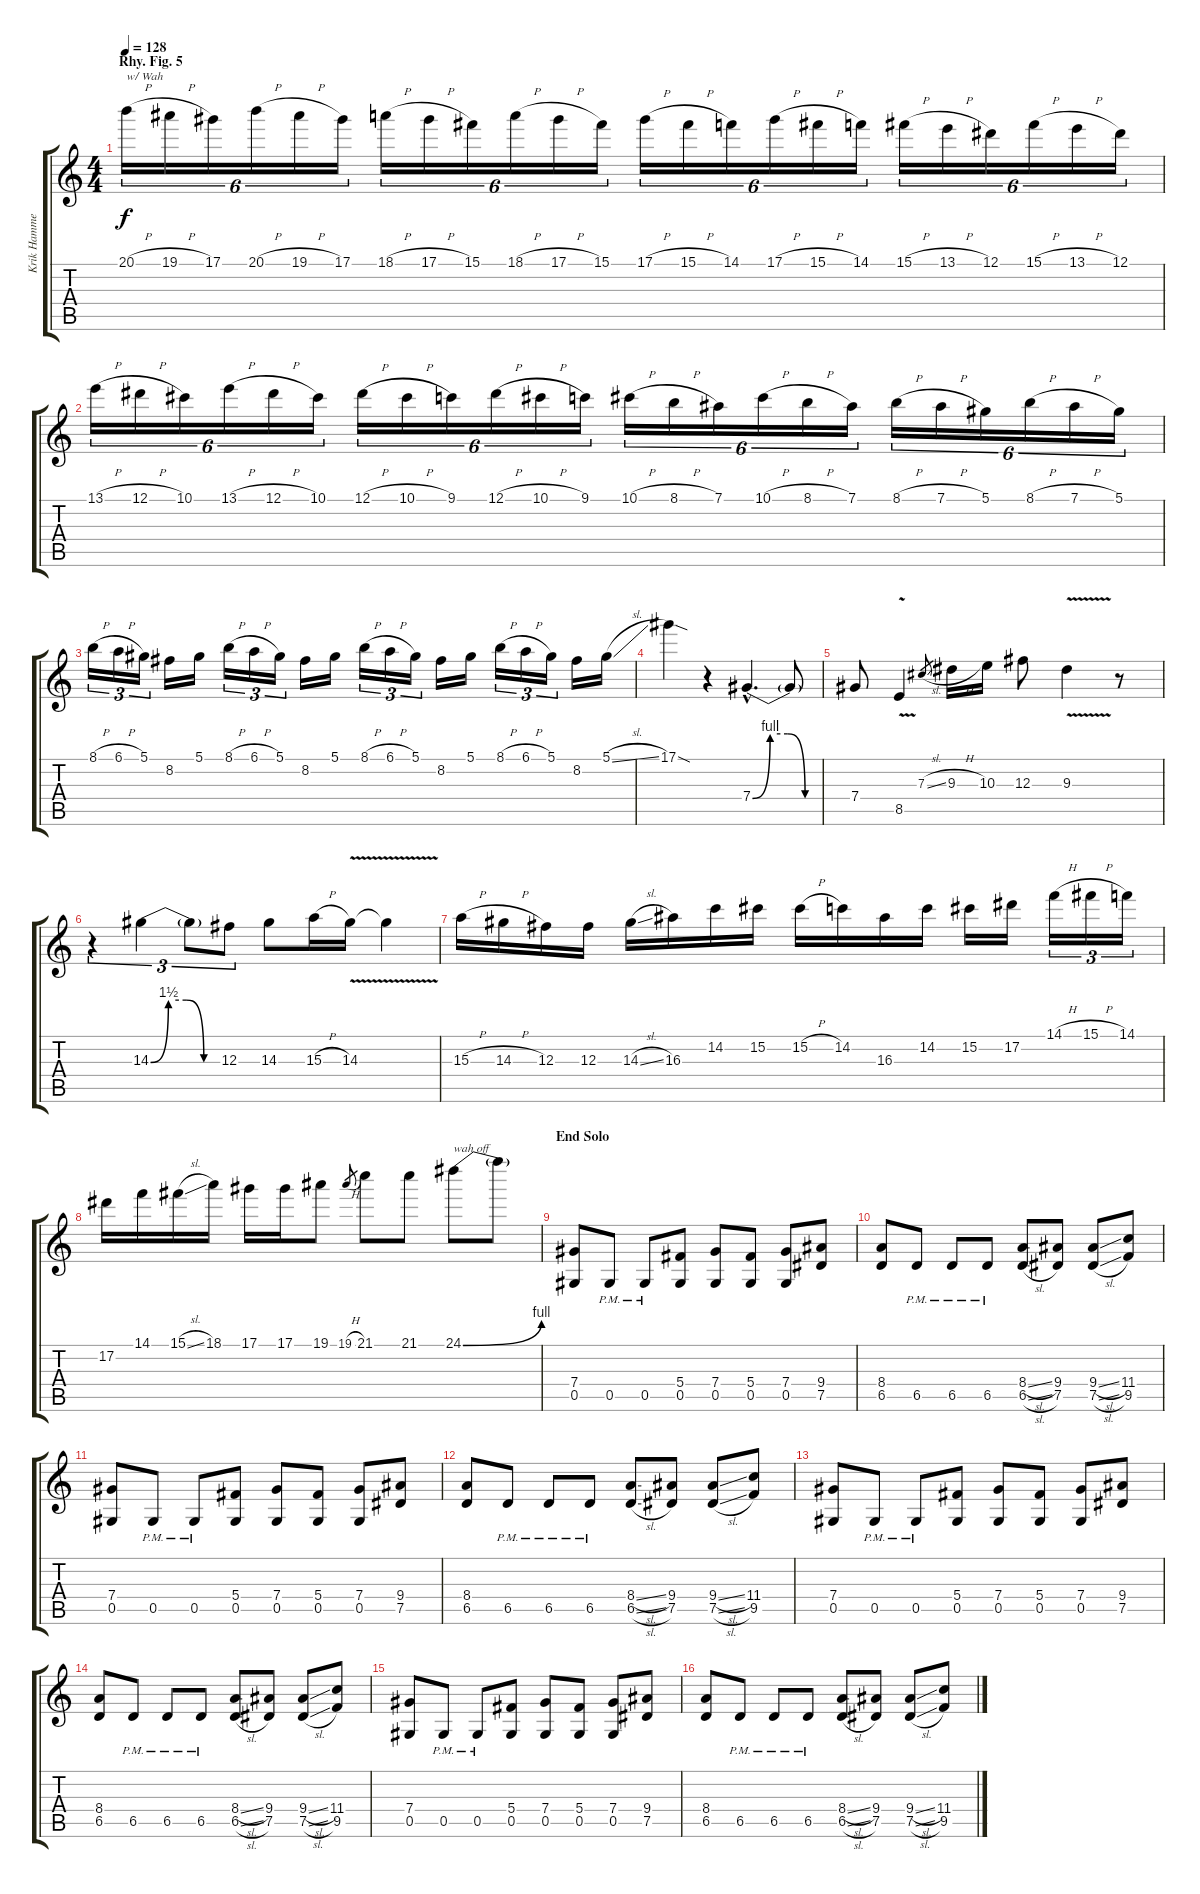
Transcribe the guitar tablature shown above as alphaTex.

\track ("Krik Hammett (Guitar)" "Krik Hamme") {instrument electricguitarclean}
\staff {score tabs}
\tuning (Eb4 Bb3 Gb3 Db3 Ab2 Eb2) {hide}
\ts (4 4)
\section ("" "Rhy. Fig. 5")
\tempo 128
\clef g2
\ks c
20.1{h}.16{tu (6 4) txt "w/ Wah" dy f} 19.1{h}.16{tu (6 4)} 17.1.16{tu (6 4)} 20.1{h}.16{tu (6 4)} 19.1{h}.16{tu (6 4)} 17.1.16{tu (6 4)} 18.1{h}.16{tu (6 4)} 17.1{h}.16{tu (6 4)} 15.1.16{tu (6 4)} 18.1{h}.16{tu (6 4)} 17.1{h}.16{tu (6 4)} 15.1.16{tu (6 4)} 17.1{h}.16{tu (6 4)} 15.1{h}.16{tu (6 4)} 14.1.16{tu (6 4)} 17.1{h}.16{tu (6 4)} 15.1{h}.16{tu (6 4)} 14.1.16{tu (6 4)} 15.1{h}.16{tu (6 4)} 13.1{h}.16{tu (6 4)} 12.1.16{tu (6 4)} 15.1{h}.16{tu (6 4)} 13.1{h}.16{tu (6 4)} 12.1.16{tu (6 4)} |
13.1{h}.16{tu (6 4)} 12.1{h}.16{tu (6 4)} 10.1.16{tu (6 4)} 13.1{h}.16{tu (6 4)} 12.1{h}.16{tu (6 4)} 10.1.16{tu (6 4)} 12.1{h}.16{tu (6 4)} 10.1{h}.16{tu (6 4)} 9.1.16{tu (6 4)} 12.1{h}.16{tu (6 4)} 10.1{h}.16{tu (6 4)} 9.1.16{tu (6 4)} 10.1{h}.16{tu (6 4)} 8.1{h}.16{tu (6 4)} 7.1.16{tu (6 4)} 10.1{h}.16{tu (6 4)} 8.1{h}.16{tu (6 4)} 7.1.16{tu (6 4)} 8.1{h}.16{tu (6 4)} 7.1{h}.16{tu (6 4)} 5.1.16{tu (6 4)} 8.1{h}.16{tu (6 4)} 7.1{h}.16{tu (6 4)} 5.1.16{tu (6 4)} |
8.1{h}.16{tu (3 2)} 6.1{h}.16{tu (3 2)} 5.1.16{tu (3 2)} 8.2.16 5.1.16 8.1{h}.16{tu (3 2)} 6.1{h}.16{tu (3 2)} 5.1.16{tu (3 2)} 8.2.16 5.1.16 8.1{h}.16{tu (3 2)} 6.1{h}.16{tu (3 2)} 5.1.16{tu (3 2)} 8.2.16 5.1.16 8.1{h}.16{tu (3 2)} 6.1{h}.16{tu (3 2)} 5.1.16{tu (3 2)} 8.2.16 5.1{sl}.16 |
17.1{sod}.4 r.4 7.4{be (custom 0 0 15 4 30 4 45 0 60 0) hac}.4{d} 7.4{t}.8 |
7.4.8 8.5{v}.4 7.3{sl}.8{gr} 9.3{h}.16 10.3.16 12.3.8 9.3{v}.4 r.8 |
r.4{tu (3 2)} 14.3{be (custom 0 0 15 6 30 6 45 0 60 0)}.4{tu (3 2)} 14.3{t}.8{tu (3 2)} 12.3.8{tu (3 2)} 14.3.8 15.3{h}.16 14.3{v}.16 14.3{t}.4 |
15.3{h}.16 14.3{h}.16 12.3.16 12.3.16 14.3{sl}.16 16.3.16 14.2.16 15.2.16 15.2{h}.16 14.2.16 16.3.16 14.2.16 15.2.16 17.2.16 14.1{h}.16{tu (3 2)} 15.1{h}.16{tu (3 2)} 14.1.16{tu (3 2)} |
17.2.16 14.1.16 15.1{sl}.16 18.1.16 17.1.16 17.1.16 19.1.8 19.1{h}.8{gr} 21.1.8 21.1.8 24.1{be (bend 0 0 60 4)}.8{txt "wah off"} 24.1{t}.8 |
\section ("" "End Solo")
(7.4 0.5).8 0.5{pm}.8 0.5{pm}.8 (5.4 0.5).8 (7.4 0.5).8 (5.4 0.5).8 (7.4 0.5).8 (9.4 7.5).8 |
(8.4 6.5).8 6.5{pm}.8 6.5{pm}.8 6.5{pm}.8 (8.4{sl} 6.5{sl}).8 (9.4 7.5).8 (9.4{sl} 7.5{sl}).8 (11.4 9.5).8 |
(7.4 0.5).8 0.5{pm}.8 0.5{pm}.8 (5.4 0.5).8 (7.4 0.5).8 (5.4 0.5).8 (7.4 0.5).8 (9.4 7.5).8 |
(8.4 6.5).8 6.5{pm}.8 6.5{pm}.8 6.5{pm}.8 (8.4{sl} 6.5{sl}).8 (9.4 7.5).8 (9.4{sl} 7.5{sl}).8 (11.4 9.5).8 |
(7.4 0.5).8 0.5{pm}.8 0.5{pm}.8 (5.4 0.5).8 (7.4 0.5).8 (5.4 0.5).8 (7.4 0.5).8 (9.4 7.5).8 |
(8.4 6.5).8 6.5{pm}.8 6.5{pm}.8 6.5{pm}.8 (8.4{sl} 6.5{sl}).8 (9.4 7.5).8 (9.4{sl} 7.5{sl}).8 (11.4 9.5).8 |
(7.4 0.5).8 0.5{pm}.8 0.5{pm}.8 (5.4 0.5).8 (7.4 0.5).8 (5.4 0.5).8 (7.4 0.5).8 (9.4 7.5).8 |
(8.4 6.5).8 6.5{pm}.8 6.5{pm}.8 6.5{pm}.8 (8.4{sl} 6.5{sl}).8 (9.4 7.5).8 (9.4{sl} 7.5{sl}).8 (11.4 9.5).8
